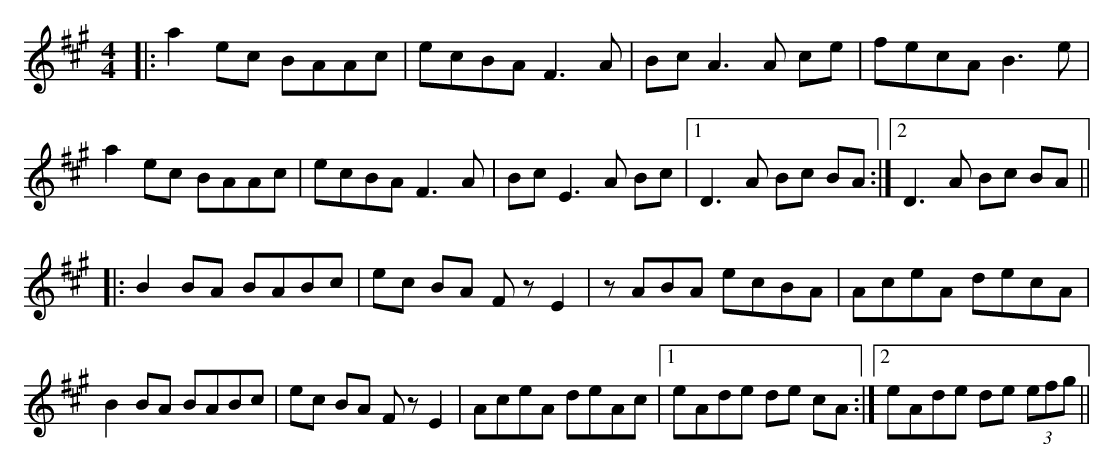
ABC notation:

X:1
M:4/4
K:A
|:a2ec BAAc|ecBA F3A|Bc A3A ce|fecA B3 e|
a2ec BAAc|ecBA F3A|Bc E3A Bc|1 D3A Bc BA:|2 D3A Bc BA||
|:B2 BA BABc|ec BA FzE2|zABA ecBA|AceA decA|
B2 BA BABc|ec BA FzE2|AceA deAc|1 eAde de cA:|2 eAde de (3efg||
